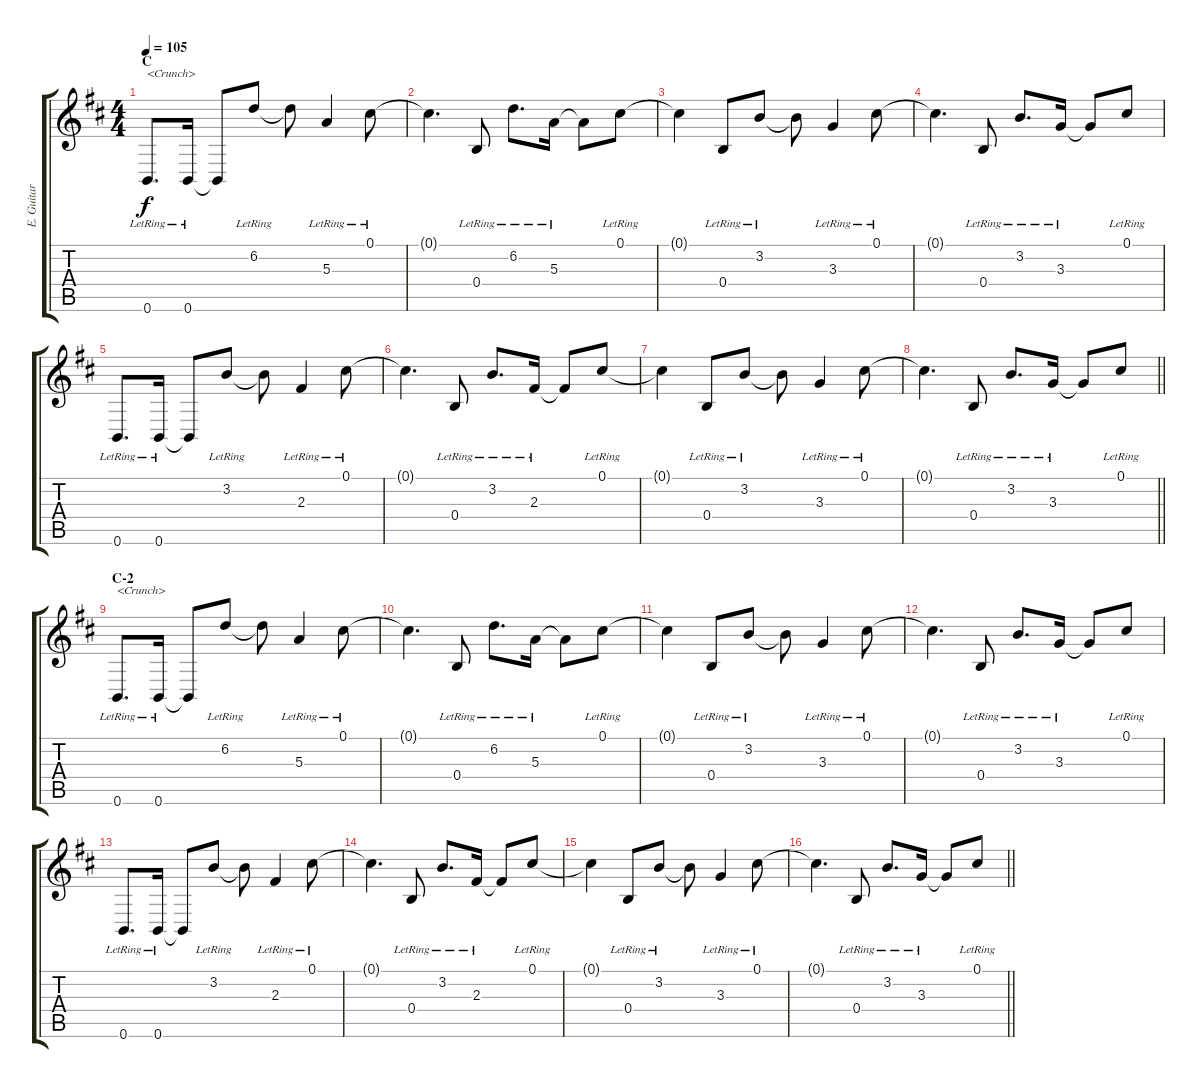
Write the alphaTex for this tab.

\track ("E. Guitar I" "E. Guitar ") {instrument electricguitarclean}
\staff {score tabs}
\tuning (Db4 Ab3 E3 B2 Gb2 B1) {hide}
\ts (4 4)
\section ("" "C")
\tempo 105
\clef g2
\ks d
0.6{lr}.8{d txt "<Crunch>" dy f instrument electricguitarclean} 0.6{lr}.16 0.6{t}.8 6.2{lr}.8 6.2{t}.8 5.3{lr}.4 0.1{lr}.8 |
0.1{t}.4{d} 0.4{lr}.8 6.2{lr}.8{d} 5.3{lr}.16 5.3{t}.8 0.1{lr}.8 |
0.1{t}.4 0.4{lr}.8 3.2{lr}.8 3.2{t}.8 3.3{lr}.4 0.1{lr}.8 |
0.1{t}.4{d} 0.4{lr}.8 3.2{lr}.8{d} 3.3{lr}.16 3.3{t}.8 0.1{lr}.8 |
0.6{lr}.8{d} 0.6{lr}.16 0.6{t}.8 3.2{lr}.8 3.2{t}.8 2.3{lr}.4 0.1{lr}.8 |
0.1{t}.4{d} 0.4{lr}.8 3.2{lr}.8{d} 2.3{lr}.16 2.3{t}.8 0.1{lr}.8 |
0.1{t}.4 0.4{lr}.8 3.2{lr}.8 3.2{t}.8 3.3{lr}.4 0.1{lr}.8 |
\barLineRight lightlight
0.1{t}.4{d} 0.4{lr}.8 3.2{lr}.8{d} 3.3{lr}.16 3.3{t}.8 0.1{lr}.8 |
\section ("" "C-2")
0.6{lr}.8{d txt "<Crunch>" instrument electricguitarclean} 0.6{lr}.16 0.6{t}.8 6.2{lr}.8 6.2{t}.8 5.3{lr}.4 0.1{lr}.8 |
0.1{t}.4{d} 0.4{lr}.8 6.2{lr}.8{d} 5.3{lr}.16 5.3{t}.8 0.1{lr}.8 |
0.1{t}.4 0.4{lr}.8 3.2{lr}.8 3.2{t}.8 3.3{lr}.4 0.1{lr}.8 |
0.1{t}.4{d} 0.4{lr}.8 3.2{lr}.8{d} 3.3{lr}.16 3.3{t}.8 0.1{lr}.8 |
0.6{lr}.8{d} 0.6{lr}.16 0.6{t}.8 3.2{lr}.8 3.2{t}.8 2.3{lr}.4 0.1{lr}.8 |
0.1{t}.4{d} 0.4{lr}.8 3.2{lr}.8{d} 2.3{lr}.16 2.3{t}.8 0.1{lr}.8 |
0.1{t}.4 0.4{lr}.8 3.2{lr}.8 3.2{t}.8 3.3{lr}.4 0.1{lr}.8 |
\barLineRight lightlight
0.1{t}.4{d} 0.4{lr}.8 3.2{lr}.8{d} 3.3{lr}.16 3.3{t}.8 0.1{lr}.8
